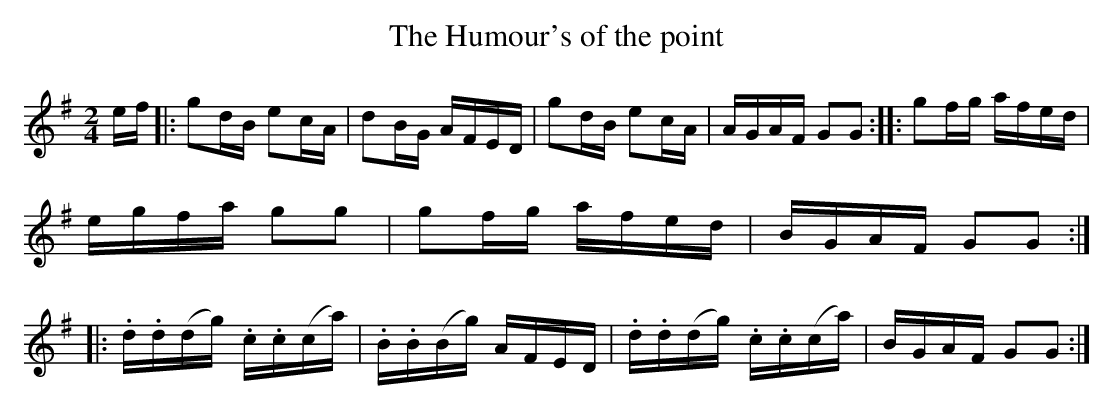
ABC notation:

X:1
T:Humour's of the point, The
M:2/4
K:G
ef|:\
g2dB e2cA| d2BG AFED| g2dB e2cA| AGAF G2G2::\
g2fg afed| egfa g2g2| g2fg afed| BGAF G2G2::\
.d.d(dg) .c.c(ca)| .B.B(Bg) AFED| .d.d(dg) .c.c(ca)| BGAF G2G2:|
